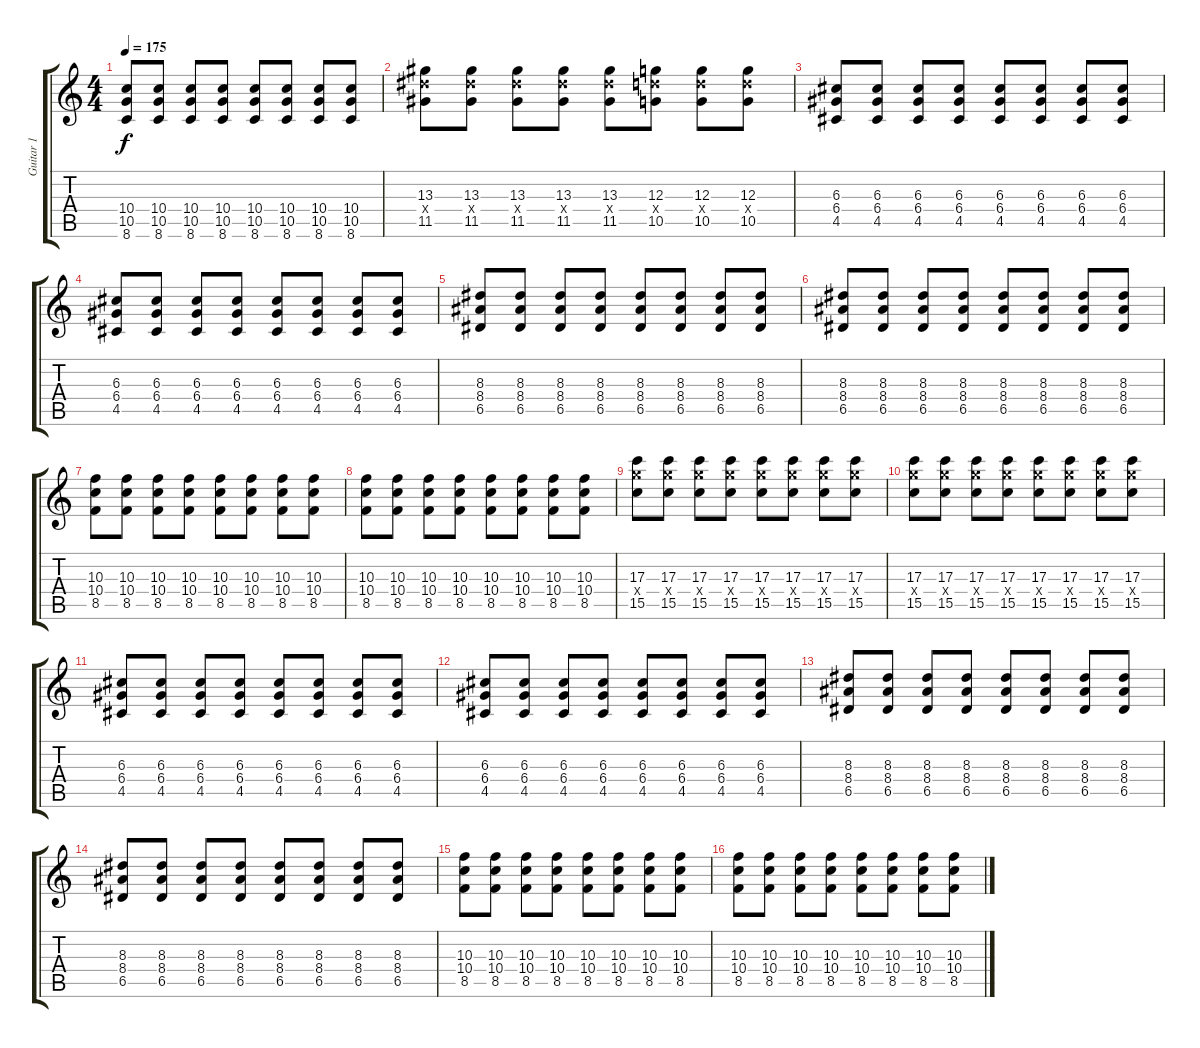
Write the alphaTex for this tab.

\track ("Guitar 1" "Guitar 1") {instrument overdrivenguitar}
\staff {score tabs}
\tuning (E4 B3 G3 D3 A2 E2) {hide}
\ts (4 4)
\tempo 175
\clef g2
\ks c
(10.4 10.5 8.6).8{dy f} (10.4 10.5 8.6).8 (10.4 10.5 8.6).8 (10.4 10.5 8.6).8 (10.4 10.5 8.6).8 (10.4 10.5 8.6).8 (10.4 10.5 8.6).8 (10.4 10.5 8.6).8 |
(13.3 13.4{x} 11.5).8 (13.3 13.4{x} 11.5).8 (13.3 13.4{x} 11.5).8 (13.3 13.4{x} 11.5).8 (13.3 13.4{x} 11.5).8 (12.3 12.4{x} 10.5).8 (12.3 12.4{x} 10.5).8 (12.3 12.4{x} 10.5).8 |
(6.3 6.4 4.5).8 (6.3 6.4 4.5).8 (6.3 6.4 4.5).8 (6.3 6.4 4.5).8 (6.3 6.4 4.5).8 (6.3 6.4 4.5).8 (6.3 6.4 4.5).8 (6.3 6.4 4.5).8 |
(6.3 6.4 4.5).8 (6.3 6.4 4.5).8 (6.3 6.4 4.5).8 (6.3 6.4 4.5).8 (6.3 6.4 4.5).8 (6.3 6.4 4.5).8 (6.3 6.4 4.5).8 (6.3 6.4 4.5).8 |
(8.3 8.4 6.5).8 (8.3 8.4 6.5).8 (8.3 8.4 6.5).8 (8.3 8.4 6.5).8 (8.3 8.4 6.5).8 (8.3 8.4 6.5).8 (8.3 8.4 6.5).8 (8.3 8.4 6.5).8 |
(8.3 8.4 6.5).8 (8.3 8.4 6.5).8 (8.3 8.4 6.5).8 (8.3 8.4 6.5).8 (8.3 8.4 6.5).8 (8.3 8.4 6.5).8 (8.3 8.4 6.5).8 (8.3 8.4 6.5).8 |
(10.3 10.4 8.5).8 (10.3 10.4 8.5).8 (10.3 10.4 8.5).8 (10.3 10.4 8.5).8 (10.3 10.4 8.5).8 (10.3 10.4 8.5).8 (10.3 10.4 8.5).8 (10.3 10.4 8.5).8 |
(10.3 10.4 8.5).8 (10.3 10.4 8.5).8 (10.3 10.4 8.5).8 (10.3 10.4 8.5).8 (10.3 10.4 8.5).8 (10.3 10.4 8.5).8 (10.3 10.4 8.5).8 (10.3 10.4 8.5).8 |
(17.3 17.4{x} 15.5).8 (17.3 17.4{x} 15.5).8 (17.3 17.4{x} 15.5).8 (17.3 17.4{x} 15.5).8 (17.3 17.4{x} 15.5).8 (17.3 17.4{x} 15.5).8 (17.3 17.4{x} 15.5).8 (17.3 17.4{x} 15.5).8 |
(17.3 17.4{x} 15.5).8 (17.3 17.4{x} 15.5).8 (17.3 17.4{x} 15.5).8 (17.3 17.4{x} 15.5).8 (17.3 17.4{x} 15.5).8 (17.3 17.4{x} 15.5).8 (17.3 17.4{x} 15.5).8 (17.3 17.4{x} 15.5).8 |
(6.3 6.4 4.5).8{instrument distortionguitar} (6.3 6.4 4.5).8 (6.3 6.4 4.5).8 (6.3 6.4 4.5).8 (6.3 6.4 4.5).8 (6.3 6.4 4.5).8 (6.3 6.4 4.5).8 (6.3 6.4 4.5).8 |
(6.3 6.4 4.5).8 (6.3 6.4 4.5).8 (6.3 6.4 4.5).8 (6.3 6.4 4.5).8 (6.3 6.4 4.5).8 (6.3 6.4 4.5).8 (6.3 6.4 4.5).8 (6.3 6.4 4.5).8 |
(8.3 8.4 6.5).8 (8.3 8.4 6.5).8 (8.3 8.4 6.5).8 (8.3 8.4 6.5).8 (8.3 8.4 6.5).8 (8.3 8.4 6.5).8 (8.3 8.4 6.5).8 (8.3 8.4 6.5).8 |
(8.3 8.4 6.5).8 (8.3 8.4 6.5).8 (8.3 8.4 6.5).8 (8.3 8.4 6.5).8 (8.3 8.4 6.5).8 (8.3 8.4 6.5).8 (8.3 8.4 6.5).8 (8.3 8.4 6.5).8 |
(10.3 10.4 8.5).8 (10.3 10.4 8.5).8 (10.3 10.4 8.5).8 (10.3 10.4 8.5).8 (10.3 10.4 8.5).8 (10.3 10.4 8.5).8 (10.3 10.4 8.5).8 (10.3 10.4 8.5).8 |
(10.3 10.4 8.5).8 (10.3 10.4 8.5).8 (10.3 10.4 8.5).8 (10.3 10.4 8.5).8 (10.3 10.4 8.5).8 (10.3 10.4 8.5).8 (10.3 10.4 8.5).8 (10.3 10.4 8.5).8
